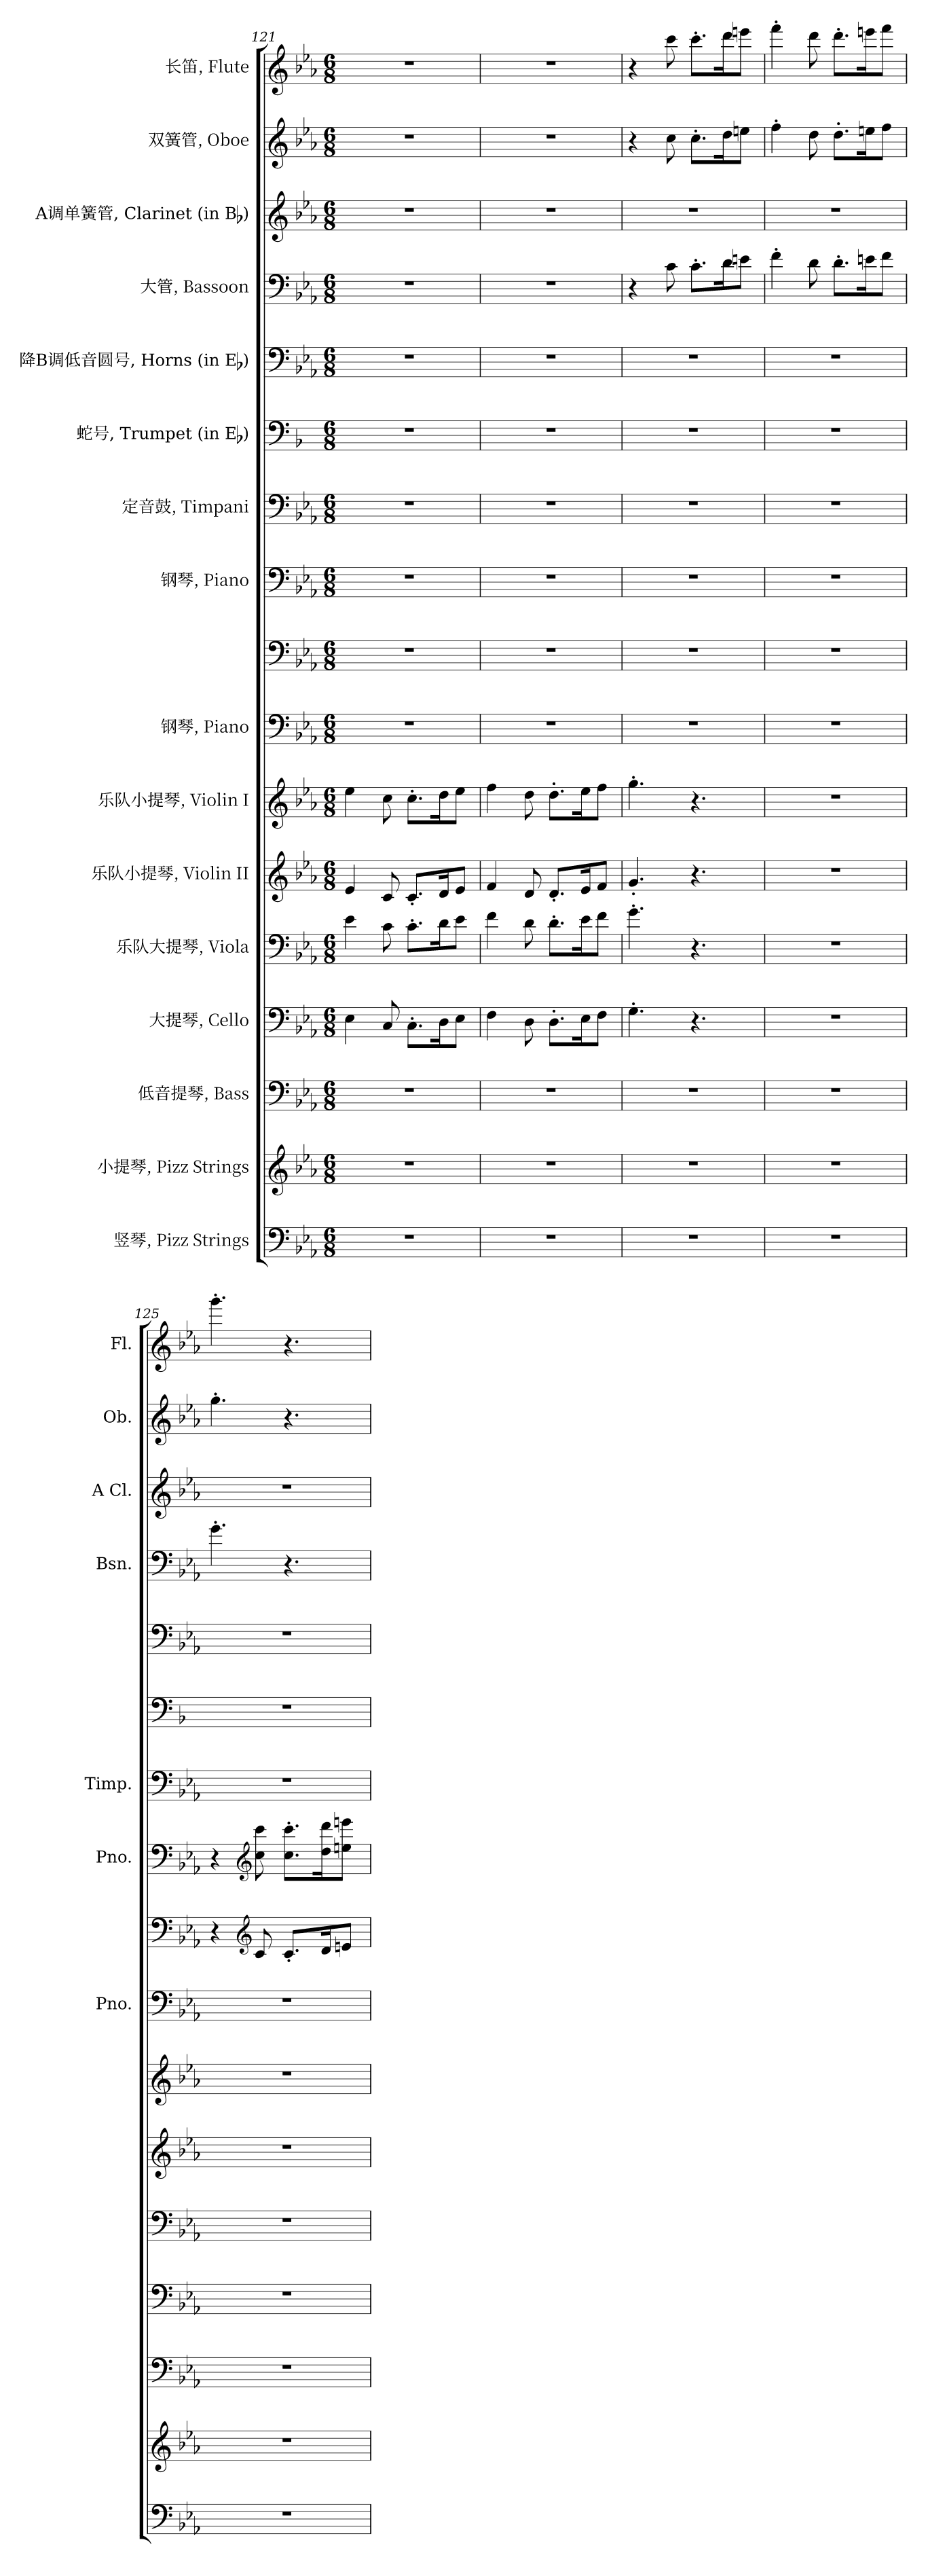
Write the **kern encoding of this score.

**kern	**kern	**kern	**kern	**kern	**kern	**kern	**kern	**kern	**kern	**kern	**kern	**kern	**kern	**kern	**kern	**kern
*part16	*part15	*part14	*part13	*part12	*part11	*part10	*part9	*part9	*part8	*part7	*part6	*part5	*part4	*part3	*part2	*part1
*staff17	*staff16	*staff15	*staff14	*staff13	*staff12	*staff11	*staff10	*staff9	*staff8	*staff7	*staff6	*staff5	*staff4	*staff3	*staff2	*staff1
*I"竖琴, Pizz Strings	*I"小提琴, Pizz Strings	*I"低音提琴, Bass	*I"大提琴, Cello	*I"乐队大提琴, Viola	*I"乐队小提琴, Violin II	*I"乐队小提琴, Violin I	*I"钢琴, Piano	*	*I"钢琴, Piano	*I"定音鼓, Timpani	*I"蛇号, Trumpet (in Eb)	*I"降B调低音圆号, Horns (in Eb)	*I"大管, Bassoon	*I"A调单簧管, Clarinet (in Bb)	*I"双簧管, Oboe	*I"长笛, Flute
*	*	*	*	*	*	*	*I'Pno.	*	*I'Pno.	*I'Timp.	*	*	*I'Bsn.	*I'A Cl.	*I'Ob.	*I'Fl.
*clefF4	*clefG2	*clefF4	*clefF4	*clefF4	*clefG2	*clefG2	*clefF4	*clefF4	*clefF4	*clefF4	*clefF4	*clefF4	*clefF4	*clefG2	*clefG2	*clefG2
*	*	*ITrd7c12	*	*	*	*	*	*	*	*	*ITrd1c2	*ITrd1c2	*	*ITrd2c3	*	*
*k[b-e-a-]	*k[b-e-a-]	*k[b-e-a-]	*k[b-e-a-]	*k[b-e-a-]	*k[b-e-a-]	*k[b-e-a-]	*k[b-e-a-]	*k[b-e-a-]	*k[b-e-a-]	*k[b-e-a-]	*k[b-e-a-]	*k[b-e-a-d-g-]	*k[b-e-a-]	*k[]	*k[b-e-a-]	*k[b-e-a-]
*M6/8	*M6/8	*M6/8	*M6/8	*M6/8	*M6/8	*M6/8	*M6/8	*M6/8	*M6/8	*M6/8	*M6/8	*M6/8	*M6/8	*M6/8	*M6/8	*M6/8
=121	=121	=121	=121	=121	=121	=121	=121	=121	=121	=121	=121	=121	=121	=121	=121	=121
2.r	2.r	2.r	4E-\	4e-\	4e-/	4ee-\	2.r	2.r	2.r	2.r	2.r	2.r	2.r	2.r	2.r	2.r
.	.	.	8C/	8c\	8c/	8cc\	.	.	.	.	.	.	.	.	.	.
.	.	.	8.C'\L	8.c'\L	8.c'/L	8.cc'\L	.	.	.	.	.	.	.	.	.	.
.	.	.	16D\K	16d\K	16d/K	16dd\K	.	.	.	.	.	.	.	.	.	.
.	.	.	8E-\J	8e-\J	8e-/J	8ee-\J	.	.	.	.	.	.	.	.	.	.
!!LO:PB:g=z
=122	=122	=122	=122	=122	=122	=122	=122	=122	=122	=122	=122	=122	=122	=122	=122	=122
2.r	2.r	2.r	4F\	4f\	4f/	4ff\	2.r	2.r	2.r	2.r	2.r	2.r	2.r	2.r	2.r	2.r
.	.	.	8D\	8d\	8d/	8dd\	.	.	.	.	.	.	.	.	.	.
.	.	.	8.D'\L	8.d'\L	8.d'/L	8.dd'\L	.	.	.	.	.	.	.	.	.	.
.	.	.	16E-\K	16e-\K	16e-/K	16ee-\K	.	.	.	.	.	.	.	.	.	.
.	.	.	8F\J	8f\J	8f/J	8ff\J	.	.	.	.	.	.	.	.	.	.
=123	=123	=123	=123	=123	=123	=123	=123	=123	=123	=123	=123	=123	=123	=123	=123	=123
2.r	2.r	2.r	4.G'\	4.g'\	4.g'/	4.gg'\	2.r	2.r	2.r	2.r	2.r	2.r	4r	2.r	4r	4r
.	.	.	.	.	.	.	.	.	.	.	.	.	8c\	.	8cc\	8ccc\
.	.	.	4.r	4.r	4.r	4.r	.	.	.	.	.	.	8.c'\L	.	8.cc'\L	8.ccc'\L
.	.	.	.	.	.	.	.	.	.	.	.	.	16d\K	.	16dd\K	16ddd\K
.	.	.	.	.	.	.	.	.	.	.	.	.	8en\J	.	8een\J	8eeen\J
=124	=124	=124	=124	=124	=124	=124	=124	=124	=124	=124	=124	=124	=124	=124	=124	=124
2.r	2.r	2.r	2.r	2.r	2.r	2.r	2.r	2.r	2.r	2.r	2.r	2.r	4f'\	2.r	4ff'\	4fff'\
.	.	.	.	.	.	.	.	.	.	.	.	.	8d\	.	8dd\	8ddd\
.	.	.	.	.	.	.	.	.	.	.	.	.	8.d'\L	.	8.dd'\L	8.ddd'\L
.	.	.	.	.	.	.	.	.	.	.	.	.	16en\K	.	16een\K	16eeen\K
.	.	.	.	.	.	.	.	.	.	.	.	.	8f\J	.	8ff\J	8fff\J
=125	=125	=125	=125	=125	=125	=125	=125	=125	=125	=125	=125	=125	=125	=125	=125	=125
2.r	2.r	2.r	2.r	2.r	2.r	2.r	2.r	4r	4r	2.r	2.r	2.r	4.g'\	2.r	4.gg'\	4.ggg'\
*	*	*	*	*	*	*	*	*clefG2	*clefG2	*	*	*	*	*	*	*
.	.	.	.	.	.	.	.	8c/	8cc\ 8ccc\	.	.	.	.	.	.	.
.	.	.	.	.	.	.	.	8.c'/L	8.cc\' 8.ccc\'L	.	.	.	4.r	.	4.r	4.r
.	.	.	.	.	.	.	.	16d/K	16dd\ 16ddd\K	.	.	.	.	.	.	.
.	.	.	.	.	.	.	.	8en/J	8een\ 8eeen\J	.	.	.	.	.	.	.
=	=	=	=	=	=	=	=	=	=	=	=	=	=	=	=	=
*-	*-	*-	*-	*-	*-	*-	*-	*-	*-	*-	*-	*-	*-	*-	*-	*-
